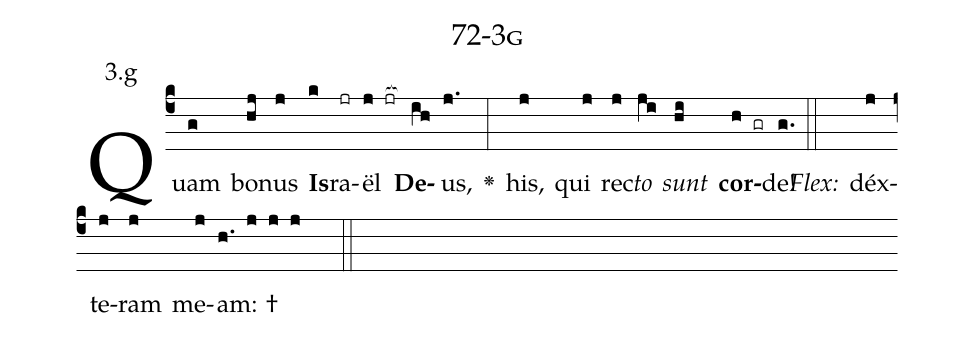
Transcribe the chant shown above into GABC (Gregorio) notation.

name: 72-3g;
annotation: 3.g;
%%
(c4)Quam(g) bo(hj)nus(j) <b>Is</b>(k)ra(jr)ël(j jr[ocb:1{]) <b>De</b>(ih[ocb:0}])us,(j.) <v>\greheightstar</v>(:) his,(j) qui(j) rec(j)<i>to</i>(ji) <i>sunt</i>(hi) <b>cor</b>(h gr)de!(g.) (::)
<i>Flex:</i>()  déx(j)te(j)ram(j) me(j)am: †(h. j j j  ::)

%E(j) u(j) o(ji) u(hi) a(h) e.(g.) (::)
